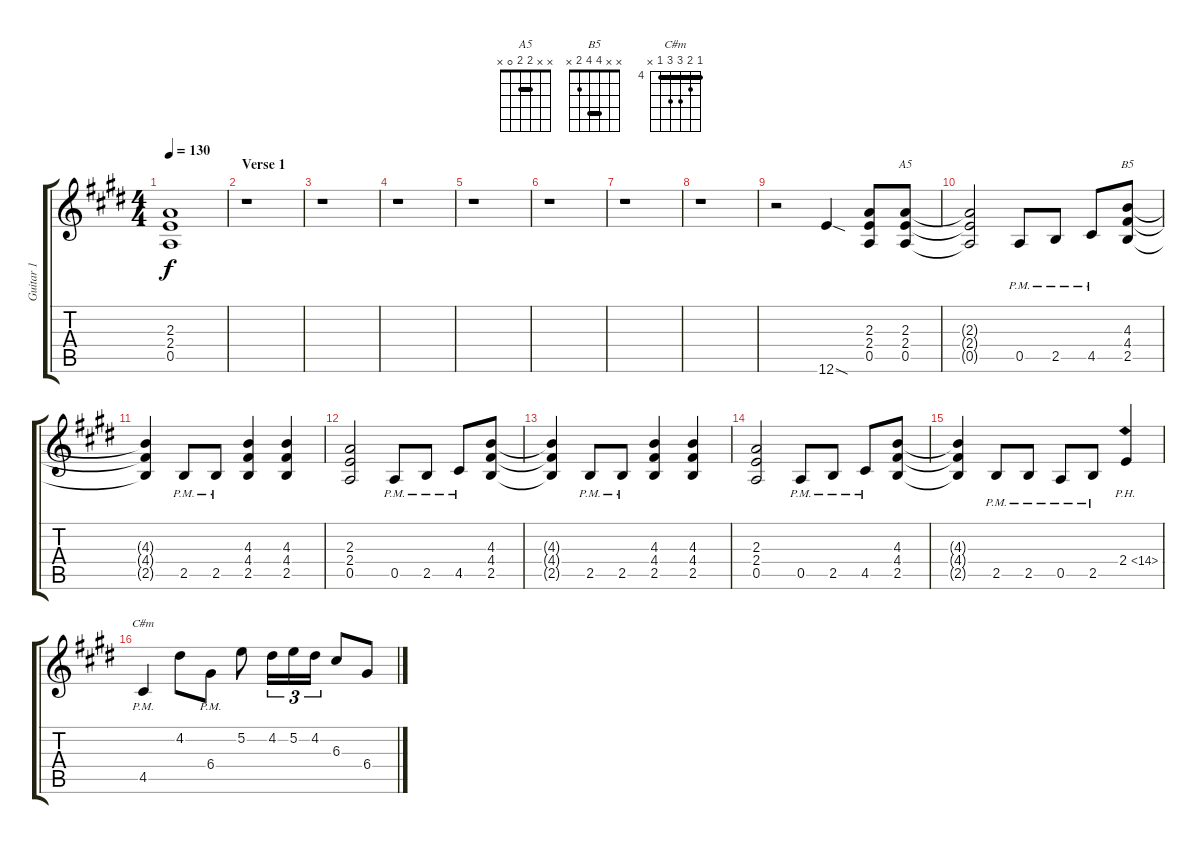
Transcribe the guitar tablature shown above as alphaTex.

\track ("Guitar 1" "Guitar 1") {instrument distortionguitar}
\staff {score tabs}
\tuning (E4 B3 G3 D3 A2 E2) {hide}
\chord ("A5" x x 2 2 0 x) {barre 2}
\chord ("B5" x x 4 4 2 x) {barre 4}
\chord ("C#m" 4 5 6 6 4 x) {firstfret 4 barre 4}
\ts (4 4)
\tempo 130
\clef g2
\ks e
(2.3{t} 2.4{t} 0.5{t}).1{dy f} |
\section ("" "Verse 1")
r.1 |
r.1 |
r.1 |
r.1 |
r.1 |
r.1 |
r.1 |
r.2 12.6{sod}.4 (2.3 2.4 0.5).8 (2.3 2.4 0.5).8{ch "A5"} |
(2.3{t} 2.4{t} 0.5{t}).2 0.5{pm}.8 2.5{pm}.8 4.5{pm}.8 (4.3 4.4 2.5).8{ch "B5"} |
(4.3{t} 4.4{t} 2.5{t}).4 2.5{pm}.8 2.5{pm}.8 (4.3 4.4 2.5).4 (4.3 4.4 2.5).4 |
(2.3 2.4 0.5).2 0.5{pm}.8 2.5{pm}.8 4.5{pm}.8 (4.3 4.4 2.5).8 |
(4.3{t} 4.4{t} 2.5{t}).4 2.5{pm}.8 2.5{pm}.8 (4.3 4.4 2.5).4 (4.3 4.4 2.5).4 |
(2.3 2.4 0.5).2 0.5{pm}.8 2.5{pm}.8 4.5{pm}.8 (4.3 4.4 2.5).8 |
(4.3{t} 4.4{t} 2.5{t}).4 2.5{pm}.8 2.5{pm}.8 0.5{pm}.8 2.5{pm}.8 2.4{ph 12}.4 |
4.5{pm}.4{ch "C#m"} 4.2.8 6.4{pm}.8 5.2.8 4.2.16{tu (3 2)} 5.2.16{tu (3 2)} 4.2.16{tu (3 2)} 6.3.8 6.4.8
